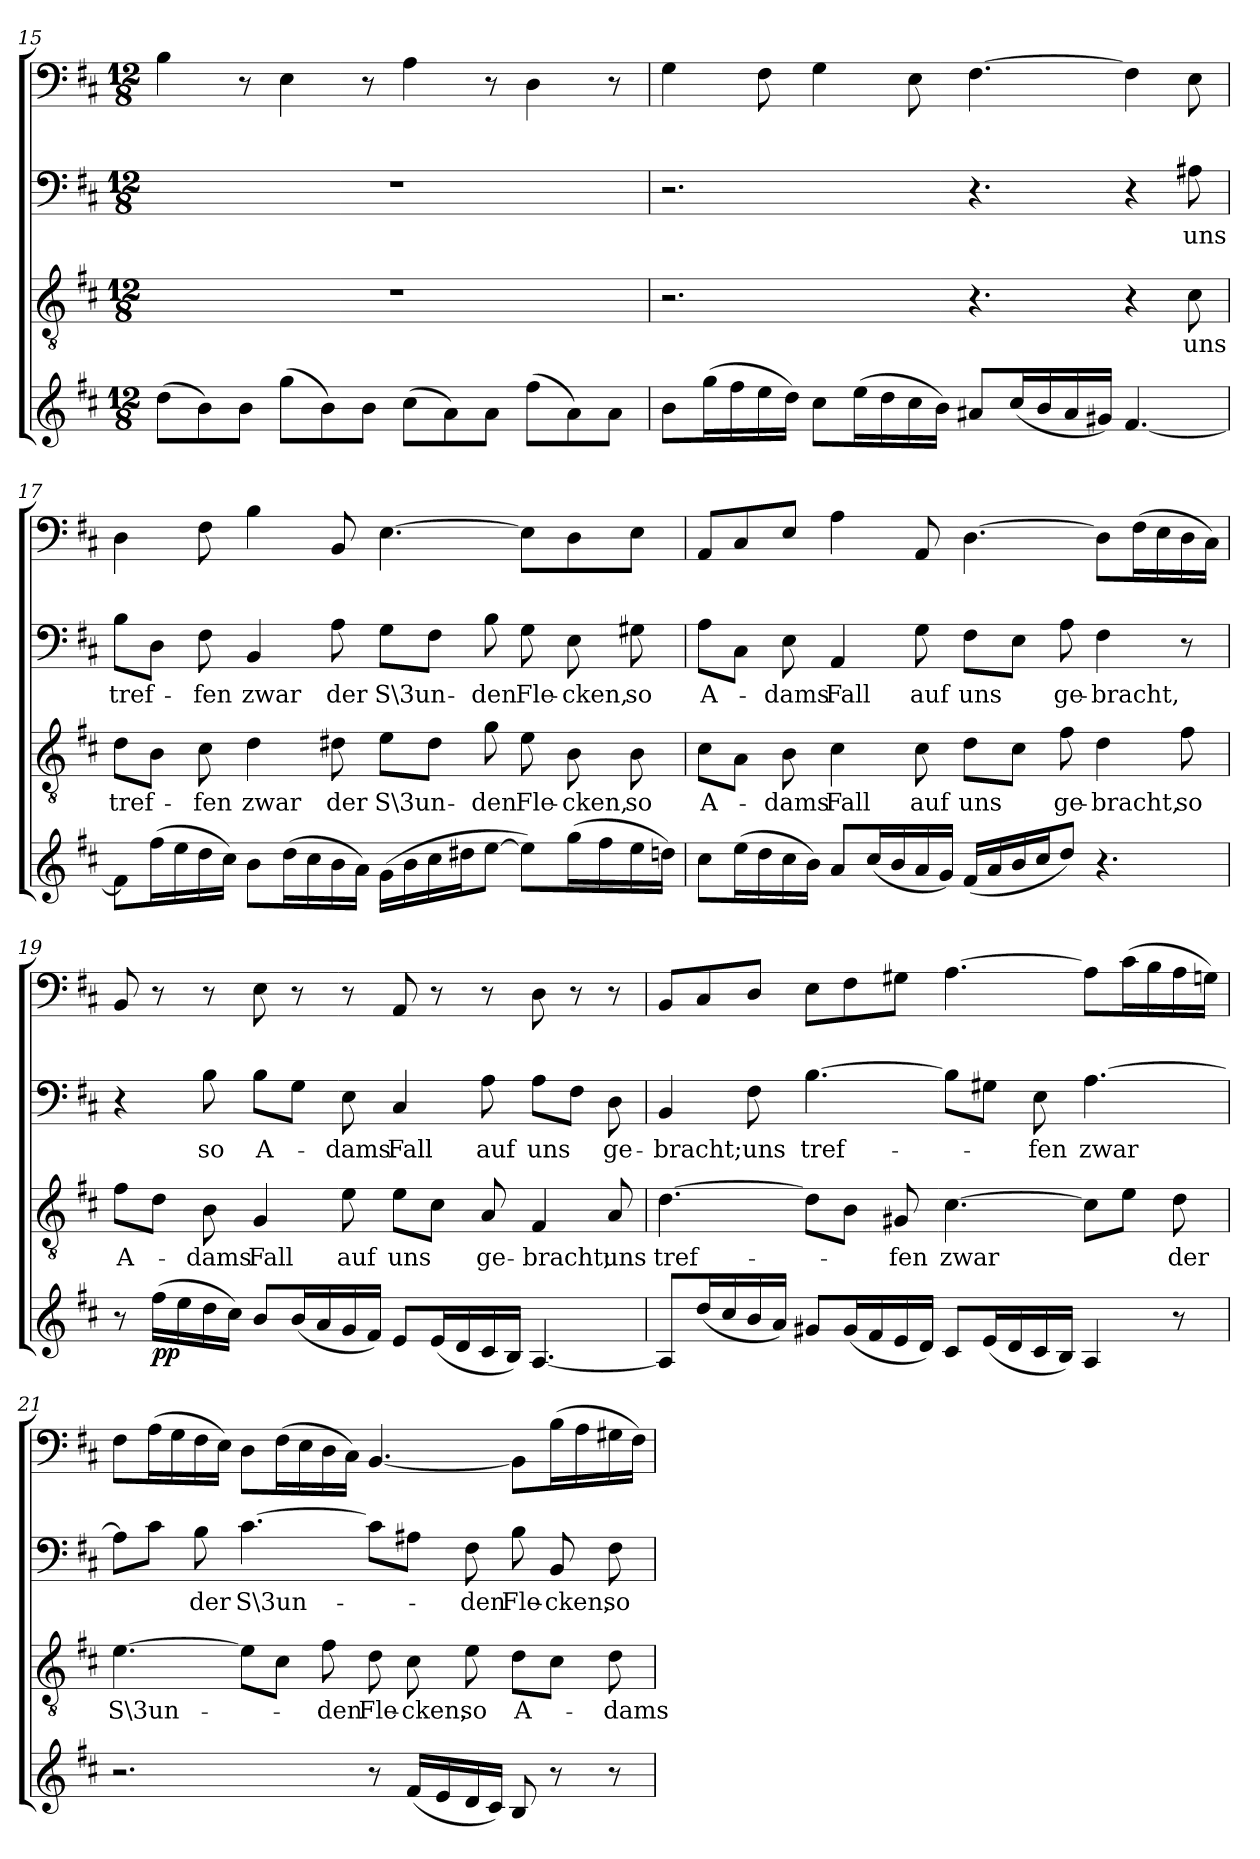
**kern	**dynam	**kern	**text	**kern	**text	**kern
*part4	*part4	*part3	*part3	*part2	*part2	*part1
*staff4	*staff4	*staff3	*staff3	*staff2	*staff2	*staff1
*clefG2	*	*clefGv2	*	*clefF4	*	*clefF4
*k[f#c#]	*	*k[f#c#]	*	*k[f#c#]	*	*k[f#c#]
*b:	*	*b:	*	*b:	*	*b:
*M12/8	*	*M12/8	*	*M12/8	*	*M12/8
=15	=15	=15	=15	=15	=15	=15
(8dd\L	.	1.r	.	1.r	.	4B\
8b\)	.	.	.	.	.	.
8b\J	.	.	.	.	.	8r
(8gg\L	.	.	.	.	.	4E\
8b\)	.	.	.	.	.	.
8b\J	.	.	.	.	.	8r
(8cc#\L	.	.	.	.	.	4A\
8a\)	.	.	.	.	.	.
8a\J	.	.	.	.	.	8r
(8ff#\L	.	.	.	.	.	4D\
8a\)	.	.	.	.	.	.
8a\J	.	.	.	.	.	8r
=16	=16	=16	=16	=16	=16	=16
8b\L	.	2.r	.	2.r	.	4G\
(16gg\L	.	.	.	.	.	.
16ff#\	.	.	.	.	.	.
16ee\	.	.	.	.	.	8F#\
16dd\JJ)	.	.	.	.	.	.
8cc#\L	.	.	.	.	.	4G\
(16ee\L	.	.	.	.	.	.
16dd\	.	.	.	.	.	.
16cc#\	.	.	.	.	.	8E\
16b\JJ)	.	.	.	.	.	.
8a#X/L	.	4.r	.	4.r	.	[4.F#\
(16cc#/L	.	.	.	.	.	.
16b/	.	.	.	.	.	.
16a#/	.	.	.	.	.	.
16g#X/JJ)	.	.	.	.	.	.
[4.f#/	.	4r	.	4r	.	4F#\]
.	.	8c#\	uns	8A#X\	uns	8E\
=17	=17	=17	=17	=17	=17	=17
8f#\L]	.	8d\L	tref-	8B\L	tref-	4D\
(16ff#\L	.	8B\J	.	8D\J	.	.
16ee\	.	.	.	.	.	.
16dd\	.	8c#\	-fen	8F#\	-fen	8F#\
16cc#\JJ)	.	.	.	.	.	.
8b\L	.	4d\	zwar	4BB/	zwar	4B\
(16dd\L	.	.	.	.	.	.
16cc#\	.	.	.	.	.	.
16b\	.	8d#X\	der	8A\	der	8BB/
16a\JJ)	.	.	.	.	.	.
(16g\LL	.	8e\L	S\3un-	8G\L	S\3un-	[4.E\
16b\	.	.	.	.	.	.
16cc#\	.	8d#\J	.	8F#\J	.	.
16dd#X\J	.	.	.	.	.	.
[8ee\J	.	8g\	-den	8B\	-den	.
8ee\L])	.	8e\	Fle-	8G\	Fle-	8E\L]
(16gg\L	.	8B\	-cken,	8E\	-cken,	8D\
16ff#\	.	.	.	.	.	.
16ee\	.	8B\	so	8G#X\	so	8E\J
16ddn\JJ)	.	.	.	.	.	.
=18	=18	=18	=18	=18	=18	=18
8cc#\L	.	8c#\L	A-	8A\L	A-	8AA/L
(16ee\L	.	8A\J	.	8C#\J	.	8C#/
16dd\	.	.	.	.	.	.
16cc#\	.	8B\	-dams	8E\	-dams	8E/J
16b\JJ)	.	.	.	.	.	.
8a/L	.	4c#\	Fall	4AA/	Fall	4A\
(16cc#/L	.	.	.	.	.	.
16b/	.	.	.	.	.	.
16a/	.	8c#\	auf	8G\	auf	8AA/
16g/JJ)	.	.	.	.	.	.
(16f#/LL	.	8d\L	uns	8F#\L	uns	[4.D\
16a/	.	.	.	.	.	.
16b/	.	8c#\J	.	8E\J	.	.
16cc#/J	.	.	.	.	.	.
8dd/J)	.	8f#\	ge-	8A\	ge-	.
4.r	.	4d\	-bracht,	4F#\	-bracht,	8D\L]
.	.	.	.	.	.	(16F#\L
.	.	.	.	.	.	16E\
.	.	8f#\	so	8r	.	16D\
.	.	.	.	.	.	16C#\JJ)
=19	=19	=19	=19	=19	=19	=19
8r	.	8f#\L	A-	4r	.	8BB/
(16ff#\LL	pp	8d\J	.	.	.	8r
16ee\	.	.	.	.	.	.
16dd\	.	8B\	-dams	8B\	so	8r
16cc#\JJ)	.	.	.	.	.	.
8b/L	.	4G/	Fall	8B\L	A-	8E\
(16b/L	.	.	.	8G\J	.	8r
16a/	.	.	.	.	.	.
16g/	.	8e\	auf	8E\	-dams	8r
16f#/JJ)	.	.	.	.	.	.
8e/L	.	8e\L	uns	4C#/	Fall	8AA/
(16e/L	.	8c#\J	.	.	.	8r
16d/	.	.	.	.	.	.
16c#/	.	8A/	ge-	8A\	auf	8r
16B/JJ)	.	.	.	.	.	.
[4.A/	.	4F#/	-bracht;	8A\L	uns	8D\
.	.	.	.	8F#\J	.	8r
.	.	8A/	uns	8D\	ge-	8r
=20	=20	=20	=20	=20	=20	=20
8A/L]	.	[4.d\	tref-	4BB/	-bracht;	8BB/L
(16dd/L	.	.	.	.	.	8C#/
16cc#/	.	.	.	.	.	.
16b/	.	.	.	8F#\	uns	8D/J
16a/JJ)	.	.	.	.	.	.
8g#X/L	.	8d\L]	.	[4.B\	tref-	8E\L
(16g#/L	.	8B\J	.	.	.	8F#\
16f#/	.	.	.	.	.	.
16e/	.	8G#X/	-fen	.	.	8G#X\J
16d/JJ)	.	.	.	.	.	.
8c#/L	.	[4.c#\	zwar	8B\L]	.	[4.A\
(16e/L	.	.	.	8G#X\J	.	.
16d/	.	.	.	.	.	.
16c#/	.	.	.	8E\	-fen	.
16B/JJ)	.	.	.	.	.	.
4A/	.	8c#\L]	.	[4.A\	zwar	8A\L]
.	.	8e\J	.	.	.	(16c#\L
.	.	.	.	.	.	16B\
8r	.	8d\	der	.	.	16A\
.	.	.	.	.	.	16Gn\JJ)
=21	=21	=21	=21	=21	=21	=21
2.r	.	[4.e\	S\3un-	8A\L]	.	8F#\L
.	.	.	.	8c#\J	.	(16A\L
.	.	.	.	.	.	16G\
.	.	.	.	8B\	der	16F#\
.	.	.	.	.	.	16E\JJ)
.	.	8e\L]	.	[4.c#\	S\3un-	8D\L
.	.	8c#\J	.	.	.	(16F#\L
.	.	.	.	.	.	16E\
.	.	8f#\	-den	.	.	16D\
.	.	.	.	.	.	16C#\JJ)
8r	.	8d\	Fle-	8c#\L]	.	[4.BB/
(16f#/LL	.	8c#\	-cken,	8A#X\J	.	.
16e/	.	.	.	.	.	.
16d/	.	8e\	so	8F#\	-den	.
16c#/JJ)	.	.	.	.	.	.
8B/	.	8d\L	A-	8B\	Fle-	8BB\L]
8r	.	8c#\J	.	8BB/	-cken,	(16B\L
.	.	.	.	.	.	16A\
8r	.	8d\	-dams	8F#\	so	16G#X\
.	.	.	.	.	.	16F#\JJ)
=	=	=	=	=	=	=
*-	*-	*-	*-	*-	*-	*-
